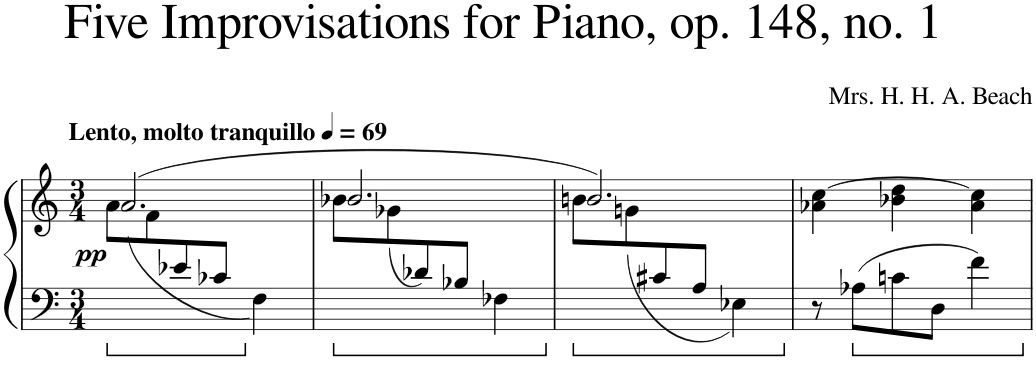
**kern	**kern	**dynam
*part1	*part1	*part1
*staff2	*staff1	*staff1/2
*I"Piano	*	*
*I'Pno.	*	*
*clefF4	*clefG2	*
*k[]	*k[]	*
*M3/4	*M3/4	*
*MM69	*MM69	*
=1	=1	=1
*	*^	*
*	*ped	*	*
!	!LO:TX:a:B:t=Lento, molto tranquillo	!	!
!	!	!	!LO:DY:b
4ryy	(>(<2.a/	8a\L	pp
.	.	8f\	.
8e-X/	.	2ryy	.
8c-X/J	.	.	.
*Xped	*	*	*
4F\)	.	.	.
=2	=2	=2	=2
*	*ped	*	*
4ryy	2.b/	8b-X\L	.
.	.	(<8g-X\	.
8d-X/)	.	2ryy	.
8B-X/J	.	.	.
4F-X\	.	.	.
=3	=3	=3	=3
*Xped	*	*	*
*	*ped	*	*
4ryy	2.b/)	8bn\L	.
.	.	(<8gn\	.
8c#X/	.	2ryy	.
8A/J	.	.	.
4E-X\)	.	.	.
*	*v	*v	*
=4	=4	=4
*Xped	*	*
8r	4a-X\ [4cc\	.
8A-X\L	.	.
8cn\	4b-X\ 4dd\	.
8D\J	.	.
4f\	4a-\ 4cc\]	.
=	=	=
*-	*-	*-
